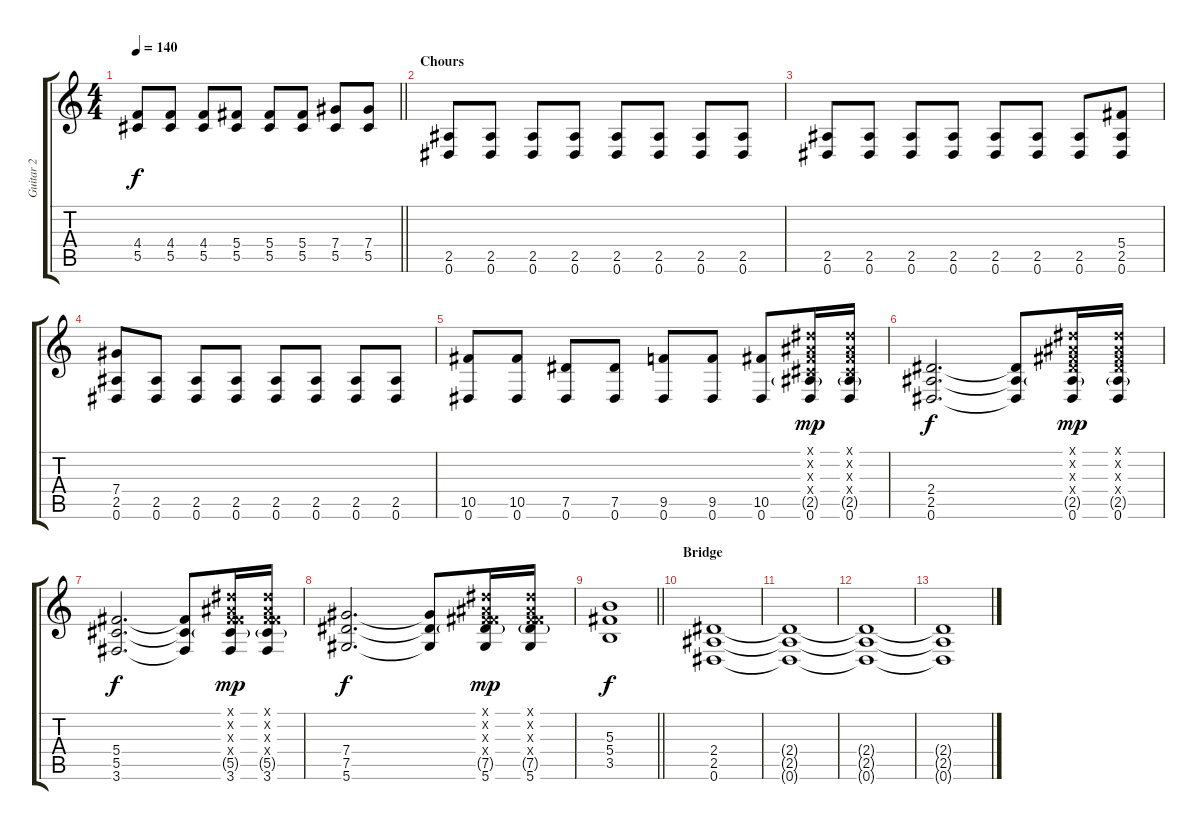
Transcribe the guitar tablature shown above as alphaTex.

\track ("Guitar 2" "Guitar 2") {instrument distortionguitar}
\staff {score tabs}
\tuning (Eb4 Bb3 Gb3 Db3 Ab2 Eb2) {hide}
\ts (4 4)
\tempo 140
\clef g2
\barLineRight lightlight
\ks c
(4.4 5.5).8{dy f} (4.4 5.5).8 (4.4 5.5).8 (5.4 5.5).8 (5.4 5.5).8 (5.4 5.5).8 (7.4 5.5).8 (7.4 5.5).8 |
\section ("" "Chours")
(2.5 0.6).8 (2.5 0.6).8 (2.5 0.6).8 (2.5 0.6).8 (2.5 0.6).8 (2.5 0.6).8 (2.5 0.6).8 (2.5 0.6).8 |
(2.5 0.6).8 (2.5 0.6).8 (2.5 0.6).8 (2.5 0.6).8 (2.5 0.6).8 (2.5 0.6).8 (2.5 0.6).8 (5.4 2.5 0.6).8 |
(7.4 2.5 0.6).8 (2.5 0.6).8 (2.5 0.6).8 (2.5 0.6).8 (2.5 0.6).8 (2.5 0.6).8 (2.5 0.6).8 (2.5 0.6).8 |
(10.5 0.6).8 (10.5 0.6).8 (7.5 0.6).8 (7.5 0.6).8 (9.5 0.6).8 (9.5 0.6).8 (10.5 0.6).8 (0.1{x} 0.2{x} 0.3{x} 0.4{x} 2.5{g} 0.6).16{dy mp} (0.1{x} 0.2{x} 0.3{x} 0.4{x} 2.5{g} 0.6).16 |
(2.4 2.5 0.6).2{d dy f} (2.4{t} 2.5{t} 0.6{t}).8 (0.1{x} 0.2{x} 0.3{x} 2.4{x} 2.5{g} 0.6).16{dy mp} (0.1{x} 0.2{x} 0.3{x} 2.4{x} 2.5{g} 0.6).16 |
(5.4 5.5 3.6).2{d dy f} (5.4{t} 5.5{t} 3.6{t}).8 (0.1{x} 0.2{x} 0.3{x} 5.4{x} 5.5{g} 3.6).16{dy mp} (0.1{x} 0.2{x} 0.3{x} 5.4{x} 5.5{g} 3.6).16 |
(7.4 7.5 5.6).2{d dy f} (7.4{t} 7.5{t} 5.6{t}).8 (0.1{x} 0.2{x} 0.3{x} 5.4{x} 7.5{g} 5.6).16{dy mp} (0.1{x} 0.2{x} 0.3{x} 5.4{x} 7.5{g} 5.6).16 |
\barLineRight lightlight
(5.3 5.4 3.5).1{dy f} |
\section ("" "Bridge")
(2.4 2.5 0.6).1{volume 7 instrument distortionguitar} |
(2.4{t} 2.5{t} 0.6{t}).1 |
(2.4{t} 2.5{t} 0.6{t}).1{volume 0} |
(2.4{t} 2.5{t} 0.6{t}).1
